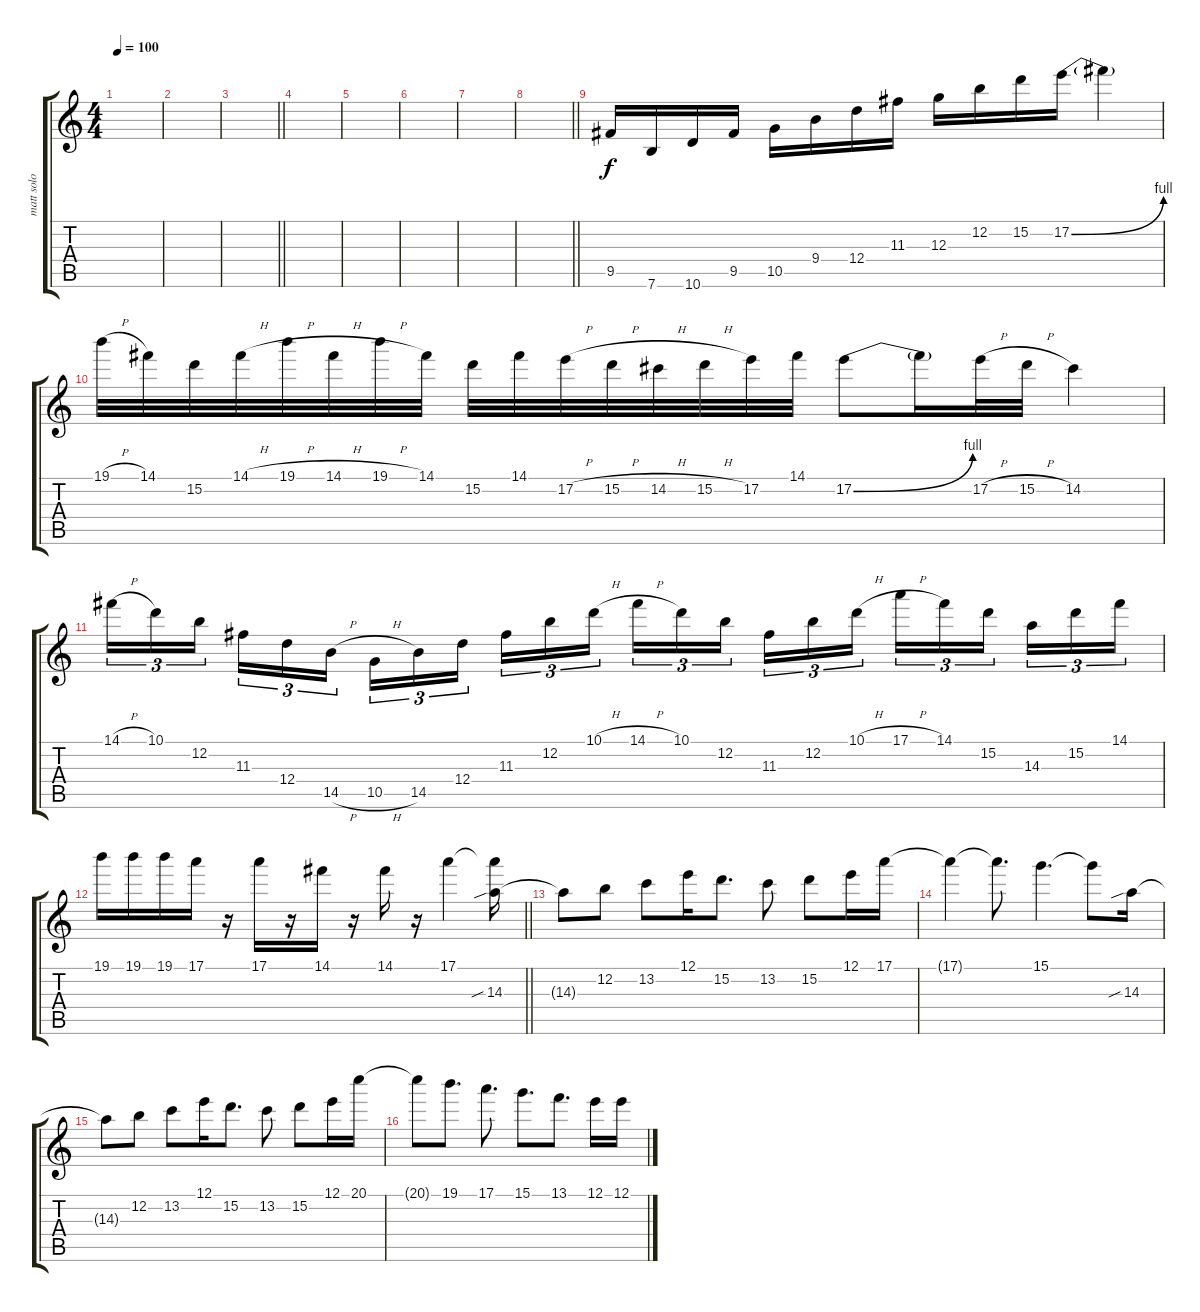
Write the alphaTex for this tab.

\track ("matt solo" "matt solo") {instrument distortionguitar}
\staff {score tabs}
\tuning (E4 B3 G3 D3 A2 E2) {hide}
\ts (4 4)
\tempo 100
\clef g2
\ks c
|
|
\barLineRight lightlight
|
|
|
|
|
\barLineRight lightlight
|
9.5.16 7.6.16 10.6.16 9.5.16 10.5.16 9.4.16 12.4.16 11.3.16 12.3.16 12.2.16 15.2.16 17.2{be (bend 0 0 60 4)}.16 17.2{t}.4 |
19.1{h}.32 14.1.32 15.2.32 14.1{h}.32 19.1{h}.32 14.1{h}.32 19.1{h}.32 14.1.32 15.2.32 14.1.32 17.2{h}.32 15.2{h}.32 14.2{h}.32 15.2{h}.32 17.2.32 14.1.32 17.2{be (bend 0 0 60 4)}.8 17.2{t}.16 17.2{h}.32 15.2{h}.32 14.2.4 |
14.1{h}.16{tu (3 2)} 10.1.16{tu (3 2)} 12.2.16{tu (3 2) beam splitsecondary} 11.3.16{tu (3 2)} 12.4.16{tu (3 2)} 14.5{h}.16{tu (3 2)} 10.5{h}.16{tu (3 2)} 14.5.16{tu (3 2)} 12.4.16{tu (3 2) beam splitsecondary} 11.3.16{tu (3 2)} 12.2.16{tu (3 2)} 10.1{h}.16{tu (3 2)} 14.1{h}.16{tu (3 2)} 10.1.16{tu (3 2)} 12.2.16{tu (3 2) beam splitsecondary} 11.3.16{tu (3 2)} 12.2.16{tu (3 2)} 10.1{h}.16{tu (3 2)} 17.1{h}.16{tu (3 2)} 14.1.16{tu (3 2)} 15.2.16{tu (3 2) beam splitsecondary} 14.3.16{tu (3 2)} 15.2.16{tu (3 2)} 14.1.16{tu (3 2)} |
\barLineRight lightlight
19.1.16 19.1.16 19.1.16 17.1.16 r.16 17.1.16 r.16 14.1.16 r.16 14.1.16 r.16 17.1.4 (17.1{t} 14.3{sib}).16 |
14.3{t}.8 12.2.8 13.2.8 12.1.16 15.2.8{d} 13.2.8 15.2.8 12.1.16 17.1.16 |
17.1{t}.4 17.1{t}.8{d} 15.1.4{d} 15.1{t}.8 14.3{sib}.16 |
14.3{t}.8 12.2.8 13.2.8 12.1.16 15.2.8{d} 13.2.8 15.2.8 12.1.16 20.1.16 |
20.1{t}.8 19.1.8{d} 17.1.8{d} 15.1.8{d} 13.1.8{d} 12.1.16 12.1.16
